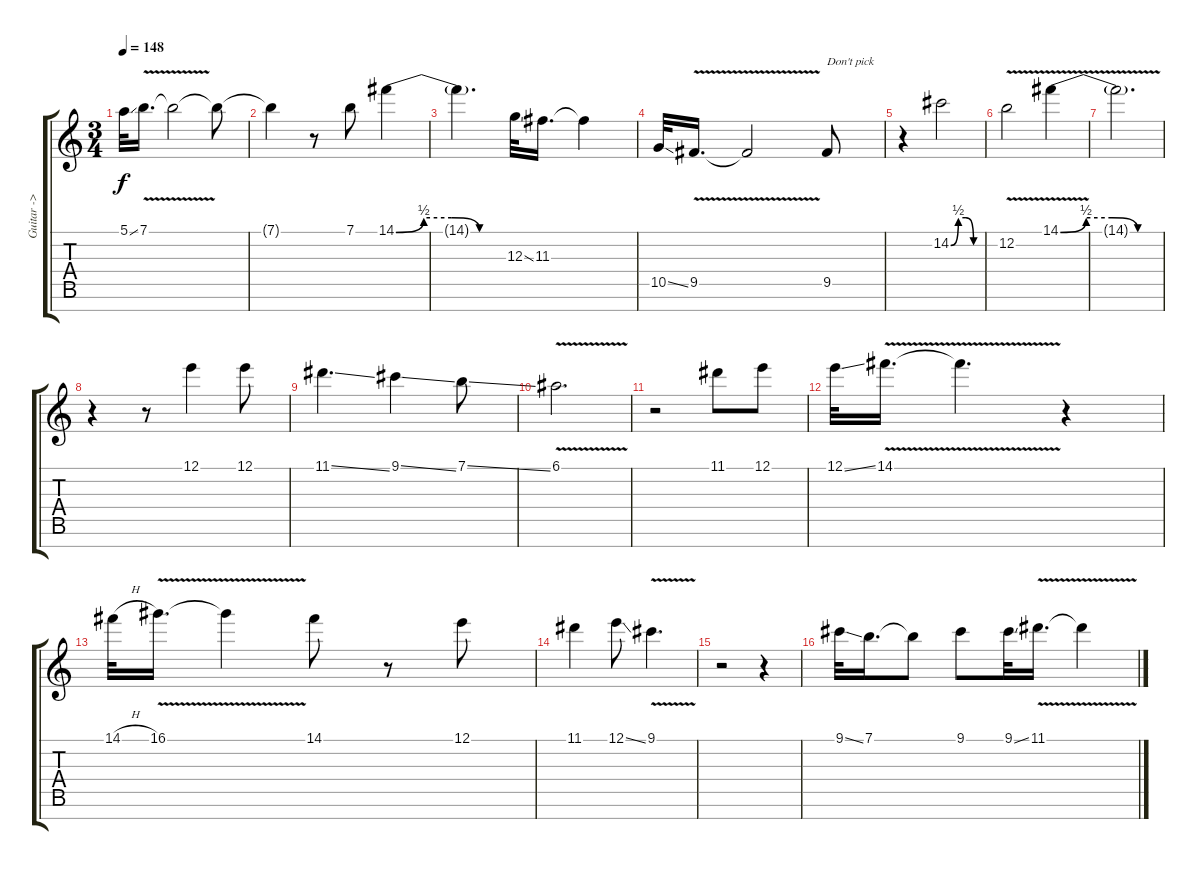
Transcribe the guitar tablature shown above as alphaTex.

\track ("Guitar -> Joe Satriani" "Guitar -> ") {instrument overdrivenguitar}
\staff {score tabs}
\tuning (E4 B3 G3 D3 A2 E2 B1) {hide}
\ts (3 4)
\tempo 148
\clef g2
\ks c
5.1{ss}.32{dy f} 7.1{v}.16{d} 7.1{t}.2 7.1{t}.8 |
7.1{t}.4 r.8 7.1.8 14.1{be (custom 0 0 15 2 30 2 45 0 60 0)}.4 |
14.1{t}.4{d} 12.3{ss}.32 11.3.16{d} 11.3{t}.4 |
10.5{ss}.32 9.5{v}.16{d} 9.5{t}.2 9.5.8{txt "Don't pick"} |
r.4 14.2{be (custom 0 0 15 2 30 2 45 0 60 0)}.2 |
12.2{v}.2 14.1{be (custom 0 0 15 2 30 2 45 0 60 0) v}.4 |
14.1{t}.2{d} |
r.4 r.8 12.1.4 12.1.8 |
11.1{ss}.4{d} 9.1{ss}.4 7.1{ss}.8 |
6.1{v}.2{d} |
r.2 11.1.8 12.1.8 |
12.1{ss}.32 14.1{v}.16{d} 14.1{t}.4{d} r.4 |
14.1{h}.32 16.1{v}.16{d} 16.1{t}.4 14.1.8 r.8 12.1.8 |
11.1.4 12.1{ss}.8 9.1{v}.4{d} |
r.2 r.4 |
9.1{ss}.32 7.1.16{d} 7.1{t}.8 9.1.8 9.1{ss}.32 11.1{v}.16{d} 11.1{t}.4
